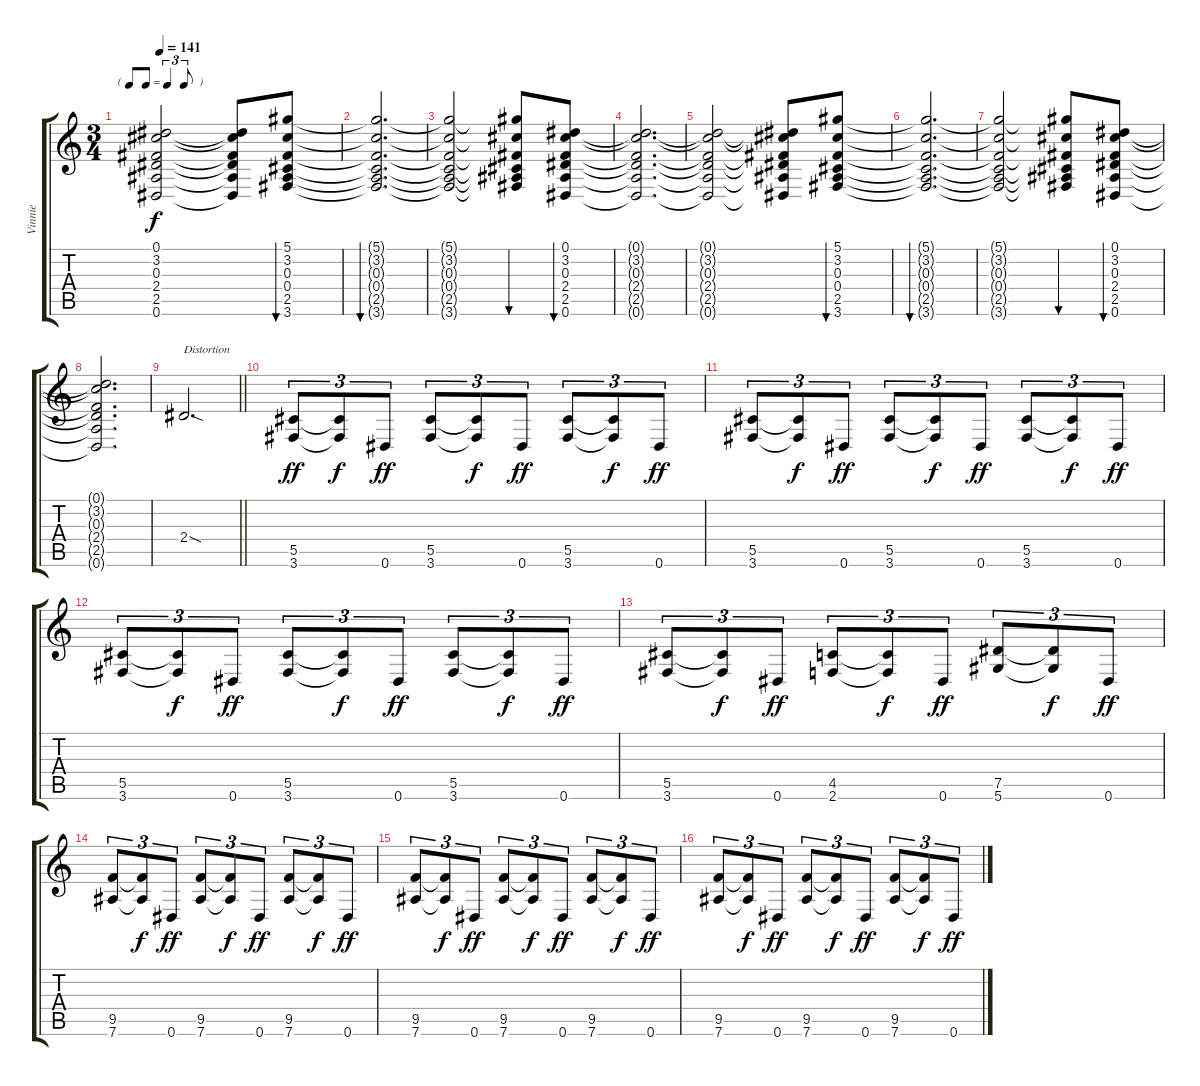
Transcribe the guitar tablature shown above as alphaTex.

\track ("Vinnie" "Vinnie") {instrument distortionguitar}
\staff {score tabs}
\tuning (Eb4 Bb3 Gb3 Db3 Ab2 Eb2) {hide}
\ts (3 4)
\tf triplet8th
\tempo 141
\clef g2
\ks c
(0.1{t} 3.2{t} 0.3{t} 2.4{t} 2.5{t} 0.6{t}).2{dy f} (0.1{t} 3.2{t} 0.3{t} 2.4{t} 2.5{t} 0.6{t}).8 (5.1 3.2 0.3 0.4 2.5 3.6).8{bu 480} |
(5.1{t} 3.2{t} 0.3{t} 0.4{t} 2.5{t} 3.6{t}).2{d bu 480} |
(5.1{t} 3.2{t} 0.3{t} 0.4{t} 2.5{t} 3.6{t}).2 (5.1{t} 3.2{t} 0.3{t} 0.4{t} 2.5{t} 3.6{t}).8{bu 480} (0.1 3.2 0.3 2.4 2.5 0.6).8{bu 480} |
(0.1{t} 3.2{t} 0.3{t} 2.4{t} 2.5{t} 0.6{t}).2{d} |
(0.1{t} 3.2{t} 0.3{t} 2.4{t} 2.5{t} 0.6{t}).2 (0.1{t} 3.2{t} 0.3{t} 2.4{t} 2.5{t} 0.6{t}).8 (5.1 3.2 0.3 0.4 2.5 3.6).8{bu 480} |
(5.1{t} 3.2{t} 0.3{t} 0.4{t} 2.5{t} 3.6{t}).2{d bu 480} |
(5.1{t} 3.2{t} 0.3{t} 0.4{t} 2.5{t} 3.6{t}).2 (5.1{t} 3.2{t} 0.3{t} 0.4{t} 2.5{t} 3.6{t}).8{bu 480} (0.1 3.2 0.3 2.4 2.5 0.6).8{bu 480} |
(0.1{t} 3.2{t} 0.3{t} 2.4{t} 2.5{t} 0.6{t}).2{d} |
\barLineRight lightlight
2.4{sod}.2{d txt "Distortion" instrument distortionguitar} |
(5.5 3.6).8{tu (3 2) dy ff} (5.5{t} 3.6{t}).8{tu (3 2) dy f} 0.6.8{tu (3 2) dy ff} (5.5 3.6).8{tu (3 2)} (5.5{t} 3.6{t}).8{tu (3 2) dy f} 0.6.8{tu (3 2) dy ff} (5.5 3.6).8{tu (3 2)} (5.5{t} 3.6{t}).8{tu (3 2) dy f} 0.6.8{tu (3 2) dy ff} |
(5.5 3.6).8{tu (3 2)} (5.5{t} 3.6{t}).8{tu (3 2) dy f} 0.6.8{tu (3 2) dy ff} (5.5 3.6).8{tu (3 2)} (5.5{t} 3.6{t}).8{tu (3 2) dy f} 0.6.8{tu (3 2) dy ff} (5.5 3.6).8{tu (3 2)} (5.5{t} 3.6{t}).8{tu (3 2) dy f} 0.6.8{tu (3 2) dy ff} |
(5.5 3.6).8{tu (3 2)} (5.5{t} 3.6{t}).8{tu (3 2) dy f} 0.6.8{tu (3 2) dy ff} (5.5 3.6).8{tu (3 2)} (5.5{t} 3.6{t}).8{tu (3 2) dy f} 0.6.8{tu (3 2) dy ff} (5.5 3.6).8{tu (3 2)} (5.5{t} 3.6{t}).8{tu (3 2) dy f} 0.6.8{tu (3 2) dy ff} |
(5.5 3.6).8{tu (3 2)} (5.5{t} 3.6{t}).8{tu (3 2) dy f} 0.6.8{tu (3 2) dy ff} (4.5 2.6).8{tu (3 2)} (4.5{t} 2.6{t}).8{tu (3 2) dy f} 0.6.8{tu (3 2) dy ff} (7.5 5.6).8{tu (3 2)} (7.5{t} 5.6{t}).8{tu (3 2) dy f} 0.6.8{tu (3 2) dy ff} |
(9.5 7.6).8{tu (3 2)} (9.5{t} 7.6{t}).8{tu (3 2) dy f} 0.6.8{tu (3 2) dy ff} (9.5 7.6).8{tu (3 2)} (9.5{t} 7.6{t}).8{tu (3 2) dy f} 0.6.8{tu (3 2) dy ff} (9.5 7.6).8{tu (3 2)} (9.5{t} 7.6{t}).8{tu (3 2) dy f} 0.6.8{tu (3 2) dy ff} |
(9.5 7.6).8{tu (3 2)} (9.5{t} 7.6{t}).8{tu (3 2) dy f} 0.6.8{tu (3 2) dy ff} (9.5 7.6).8{tu (3 2)} (9.5{t} 7.6{t}).8{tu (3 2) dy f} 0.6.8{tu (3 2) dy ff} (9.5 7.6).8{tu (3 2)} (9.5{t} 7.6{t}).8{tu (3 2) dy f} 0.6.8{tu (3 2) dy ff} |
(9.5 7.6).8{tu (3 2)} (9.5{t} 7.6{t}).8{tu (3 2) dy f} 0.6.8{tu (3 2) dy ff} (9.5 7.6).8{tu (3 2)} (9.5{t} 7.6{t}).8{tu (3 2) dy f} 0.6.8{tu (3 2) dy ff} (9.5 7.6).8{tu (3 2)} (9.5{t} 7.6{t}).8{tu (3 2) dy f} 0.6.8{tu (3 2) dy ff}
